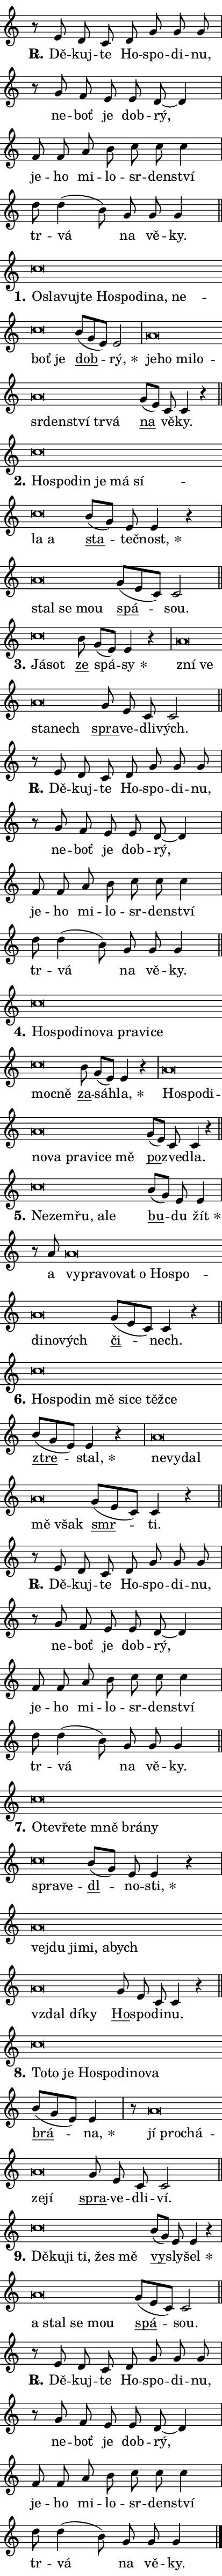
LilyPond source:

\version "2.24.0"
\header { tagline = "" }
\paper {
  indent = 0\cm
  top-margin = 0\cm
  right-margin = 0\cm
  bottom-margin = 0\cm
  left-margin = 0\cm
  paper-width = 7\cm
  page-breaking = #ly:one-page-breaking
  system-system-spacing.basic-distance = #11
  score-system-spacing.basic-distance = #11
  ragged-last = ##f
}


%% Author: Thomas Morley
%% https://lists.gnu.org/archive/html/lilypond-user/2020-05/msg00002.html
#(define (line-position grob)
"Returns position of @var[grob} in current system:
   @code{'start}, if at first time-step
   @code{'end}, if at last time-step
   @code{'middle} otherwise
"
  (let* ((col (ly:item-get-column grob))
         (ln (ly:grob-object col 'left-neighbor))
         (rn (ly:grob-object col 'right-neighbor))
         (col-to-check-left (if (ly:grob? ln) ln col))
         (col-to-check-right (if (ly:grob? rn) rn col))
         (break-dir-left
           (and
             (ly:grob-property col-to-check-left 'non-musical #f)
             (ly:item-break-dir col-to-check-left)))
         (break-dir-right
           (and
             (ly:grob-property col-to-check-right 'non-musical #f)
             (ly:item-break-dir col-to-check-right))))
        (cond ((eqv? 1 break-dir-left) 'start)
              ((eqv? -1 break-dir-right) 'end)
              (else 'middle))))

#(define (tranparent-at-line-position vctor)
  (lambda (grob)
  "Relying on @code{line-position} select the relevant enry from @var{vctor}.
Used to determine transparency,"
    (case (line-position grob)
      ((end) (not (vector-ref vctor 0)))
      ((middle) (not (vector-ref vctor 1)))
      ((start) (not (vector-ref vctor 2))))))

noteHeadBreakVisibility =
#(define-music-function (break-visibility)(vector?)
"Makes @code{NoteHead}s transparent relying on @var{break-visibility}"
#{
  \override NoteHead.transparent =
    #(tranparent-at-line-position break-visibility)
#})

#(define delete-ledgers-for-transparent-note-heads
  (lambda (grob)
    "Reads whether a @code{NoteHead} is transparent.
If so this @code{NoteHead} is removed from @code{'note-heads} from
@var{grob}, which is supposed to be @code{LedgerLineSpanner}.
As a result ledgers are not printed for this @code{NoteHead}"
    (let* ((nhds-array (ly:grob-object grob 'note-heads))
           (nhds-list
             (if (ly:grob-array? nhds-array)
                 (ly:grob-array->list nhds-array)
                 '()))
           ;; Relies on the transparent-property being done before
           ;; Staff.LedgerLineSpanner.after-line-breaking is executed.
           ;; This is fragile ...
           (to-keep
             (remove
               (lambda (nhd)
                 (ly:grob-property nhd 'transparent #f))
               nhds-list)))
      ;; TODO find a better method to iterate over grob-arrays, similiar
      ;; to filter/remove etc for lists
      ;; For now rebuilt from scratch
      (set! (ly:grob-object grob 'note-heads)  '())
      (for-each
        (lambda (nhd)
          (ly:pointer-group-interface::add-grob grob 'note-heads nhd))
        to-keep))))

hideNotes = {
  \noteHeadBreakVisibility #begin-of-line-visible
}
unHideNotes = {
  \noteHeadBreakVisibility #all-visible
}

% work-around for resetting accidentals
% https://lilypond.org/doc/v2.23/Documentation/notation/displaying-rhythms#unmetered-music
cadenzaMeasure = {
  \cadenzaOff
  \partial 1024 s1024
  \cadenzaOn
}

#(define-markup-command (accent layout props text) (markup?)
  "Underline accented syllable"
  (interpret-markup layout props
    #{\markup \override #'(offset . 4.3) \underline { #text }#}))

responsum = \markup \concat {
  "R" \hspace #-1.05 \path #0.1 #'((moveto 0 0.07) (lineto 0.9 0.8)) \hspace #0.05 "."
}

\layout {
    \context {
        \Staff
        \remove "Time_signature_engraver"
        \override LedgerLineSpanner.after-line-breaking = #delete-ledgers-for-transparent-note-heads
    }
    \context {
        \Voice {
            \override NoteHead.output-attributes = #'((class . "notehead"))
            \override Hairpin.height = #0.55
        }
    }
    \context {
        \Lyrics {
            \override StanzaNumber.output-attributes = #'((class . "stanzanumber"))
            \override LyricSpace.minimum-distance = #0.9
            \override LyricText.font-name = #"TeX Gyre Schola"
            \override LyricText.font-size = 1
            \override StanzaNumber.font-name = #"TeX Gyre Schola Bold"
            \override StanzaNumber.font-size = 1
        }
    }
}

% magnetic-lyrics.ily
%
%   written by
%     Jean Abou Samra <jean@abou-samra.fr>
%     Werner Lemberg <wl@gnu.org>
%
%   adapted by
%     Jiri Hon <jiri.hon@gmail.com>
%
% Version 2022-Apr-15

% https://www.mail-archive.com/lilypond-user@gnu.org/msg149350.html

#(define (Left_hyphen_pointer_engraver context)
   "Collect syllable-hyphen-syllable occurrences in lyrics and store
them in properties.  This engraver only looks to the left.  For
example, if the lyrics input is @code{foo -- bar}, it does the
following.

@itemize @bullet
@item
Set the @code{text} property of the @code{LyricHyphen} grob between
@q{foo} and @q{bar} to @code{foo}.

@item
Set the @code{left-hyphen} property of the @code{LyricText} grob with
text @q{foo} to the @code{LyricHyphen} grob between @q{foo} and
@q{bar}.
@end itemize

Use this auxiliary engraver in combination with the
@code{lyric-@/text::@/apply-@/magnetic-@/offset!} hook."
   (let ((hyphen #f)
         (text #f))
     (make-engraver
      (acknowledgers
       ((lyric-syllable-interface engraver grob source-engraver)
        (set! text grob)))
      (end-acknowledgers
       ((lyric-hyphen-interface engraver grob source-engraver)
        ;(when (not (grob::has-interface grob 'lyric-space-interface))
          (set! hyphen grob)));)
      ((stop-translation-timestep engraver)
       (when (and text hyphen)
         (ly:grob-set-object! text 'left-hyphen hyphen))
       (set! text #f)
       (set! hyphen #f)))))

#(define (lyric-text::apply-magnetic-offset! grob)
   "If the space between two syllables is less than the value in
property @code{LyricText@/.details@/.squash-threshold}, move the right
syllable to the left so that it gets concatenated with the left
syllable.

Use this function as a hook for
@code{LyricText@/.after-@/line-@/breaking} if the
@code{Left_@/hyphen_@/pointer_@/engraver} is active."
   (let ((hyphen (ly:grob-object grob 'left-hyphen #f)))
     (when hyphen
       (let ((left-text (ly:spanner-bound hyphen LEFT)))
         (when (grob::has-interface left-text 'lyric-syllable-interface)
           (let* ((common (ly:grob-common-refpoint grob left-text X))
                  (this-x-ext (ly:grob-extent grob common X))
                  (left-x-ext
                   (begin
                     ;; Trigger magnetism for left-text.
                     (ly:grob-property left-text 'after-line-breaking)
                     (ly:grob-extent left-text common X)))
                  ;; `delta` is the gap width between two syllables.
                  (delta (- (interval-start this-x-ext)
                            (interval-end left-x-ext)))
                  (details (ly:grob-property grob 'details))
                  (threshold (assoc-get 'squash-threshold details 0.2)))
             (when (< delta threshold)
               (let* (;; We have to manipulate the input text so that
                      ;; ligatures crossing syllable boundaries are not
                      ;; disabled.  For languages based on the Latin
                      ;; script this is essentially a beautification.
                      ;; However, for non-Western scripts it can be a
                      ;; necessity.
                      (lt (ly:grob-property left-text 'text))
                      (rt (ly:grob-property grob 'text))
                      (is-space (grob::has-interface hyphen 'lyric-space-interface))
                      (space (if is-space " " ""))
                      (space-markup (grob-interpret-markup grob " "))
                      (space-size (interval-length (ly:stencil-extent space-markup X)))
                      (extra-delta (if is-space space-size 0))
                      ;; Append new syllable.
                      (ltrt-space (if (and (string? lt) (string? rt))
                                (string-append lt space rt)
                                (make-concat-markup (list lt space rt))))
                      ;; Right-align `ltrt` to the right side.
                      (ltrt-space-markup (grob-interpret-markup
                               grob
                               (make-translate-markup
                                (cons (interval-length this-x-ext) 0)
                                (make-right-align-markup ltrt-space)))))
                 (begin
                   ;; Don't print `left-text`.
                   (ly:grob-set-property! left-text 'stencil #f)
                   ;; Set text and stencil (which holds all collected
                   ;; syllables so far) and shift it to the left.
                   (ly:grob-set-property! grob 'text ltrt-space)
                   (ly:grob-set-property! grob 'stencil ltrt-space-markup)
                   (ly:grob-translate-axis! grob (- (- delta extra-delta)) X))))))))))


#(define (lyric-hyphen::displace-bounds-first grob)
   ;; Make very sure this callback isn't triggered too early.
   (let ((left (ly:spanner-bound grob LEFT))
         (right (ly:spanner-bound grob RIGHT)))
     (ly:grob-property left 'after-line-breaking)
     (ly:grob-property right 'after-line-breaking)
     (ly:lyric-hyphen::print grob)))

squashThreshold = #0.4

\layout {
  \context {
    \Lyrics
    \consists #Left_hyphen_pointer_engraver
    \override LyricText.after-line-breaking =
      #lyric-text::apply-magnetic-offset!
    \override LyricHyphen.stencil = #lyric-hyphen::displace-bounds-first
    \override LyricText.details.squash-threshold = \squashThreshold
    \override LyricHyphen.minimum-distance = 0
    \override LyricHyphen.minimum-length = \squashThreshold
  }
}

squash = \override LyricText.details.squash-threshold = 9999
unSquash = \override LyricText.details.squash-threshold = \squashThreshold

left = \override LyricText.self-alignment-X = #LEFT
unLeft = \revert LyricText.self-alignment-X

starOffset = #(lambda (grob) 
                (let ((x_offset (ly:self-alignment-interface::aligned-on-x-parent grob)))
                  (if (= x_offset 0) 0 (+ x_offset 1.2))))

star = #(define-music-function (syllable)(string?)
"Append star separator at the end of a syllable"
#{
  \once \override LyricText.X-offset = #starOffset
  \lyricmode { \markup {
    #syllable
    \override #'((font-name . "TeX Gyre Schola Bold")) \hspace #0.2 \lower #0.65 \larger "*"
  } }
#})

starAccent = #(define-music-function (syllable)(string?)
"Append star separator at the end of a syllable and make accent"
#{
  \once \override LyricText.X-offset = #starOffset
  \lyricmode { \markup {
    \accent #syllable
    \override #'((font-name . "TeX Gyre Schola Bold")) \hspace #0.2 \lower #0.65 \larger "*"
  } }
#})

breath = #(define-music-function (syllable)(string?)
"Append breathing indicator at the end of a syllable"
#{
  \lyricmode { \markup { #syllable "+" } }
#})

optionalBreath = #(define-music-function (syllable)(string?)
"Append optional breathing indicator at the end of a syllable"
#{
  \lyricmode { \markup { #syllable "(+)" } }
#})


\score {
    <<
        \new Voice = "melody" { \cadenzaOn \key c \major \relative { r8 e' d c d g g g \cadenzaMeasure \bar "|" r g f e e d~ d4 \cadenzaMeasure \bar "|" f8 f a b c c c4 \cadenzaMeasure \bar "|" d8 d4( b8)] g g g4 \cadenzaMeasure \bar "||" \break } }
        \new Lyrics \lyricsto "melody" { \lyricmode { \set stanza = \responsum
Dě -- kuj -- te Ho -- spo -- di -- nu, ne -- boť je dob -- rý, je -- ho mi -- lo -- sr -- den -- ství tr -- vá na vě -- ky. } }
    >>
    \layout {}
}

\score {
    <<
        \new Voice = "melody" { \cadenzaOn \key c \major \relative { c''\breve*1/16 \hideNotes \breve*1/16 \bar "" \breve*1/16 \bar "" \breve*1/16 \bar "" \breve*1/16 \bar "" \breve*1/16 \bar "" \breve*1/16 \bar "" \breve*1/16 \bar "" \breve*1/16 \bar "" \breve*1/16 \breve*1/16 \bar "" \unHideNotes \bar "" b8[( g e)] e2 \cadenzaMeasure \bar "|" a\breve*1/16 \hideNotes \breve*1/16 \bar "" \breve*1/16 \bar "" \breve*1/16 \bar "" \breve*1/16 \bar "" \breve*1/16 \bar "" \breve*1/16 \bar "" \breve*1/16 \breve*1/16 \bar "" \unHideNotes \bar "" g8[( e)] c c4 r \cadenzaMeasure \bar "||" \break } }
        \new Lyrics \lyricsto "melody" { \lyricmode { \set stanza = "1."
\left O -- \squash sla -- vuj -- te Ho -- spo -- di -- na, ne -- boť je \unLeft \unSquash \markup \accent dob -- \star rý, \left je -- \squash ho mi -- lo -- sr -- den -- ství tr -- vá \unLeft \unSquash \markup \accent na vě -- ky. } }
    >>
    \layout {}
}

\score {
    <<
        \new Voice = "melody" { \cadenzaOn \key c \major \relative { c''\breve*1/16 \hideNotes \breve*1/16 \bar "" \breve*1/16 \bar "" \breve*1/16 \bar "" \breve*1/16 \bar "" \breve*1/16 \bar "" \breve*1/16 \breve*1/16 \bar "" \unHideNotes \bar "" b8[( g)] e e4 r \cadenzaMeasure \bar "|" a\breve*1/16 \hideNotes \breve*1/16 \breve*1/16 \bar "" \unHideNotes \bar "" g8[( e c)] c2 \cadenzaMeasure \bar "||" \break } }
        \new Lyrics \lyricsto "melody" { \lyricmode { \set stanza = "2."
\left Ho -- \squash spo -- din je má sí -- la a \unLeft \unSquash \markup \accent sta -- teč -- \star nost, \left stal \squash se mou \unLeft \unSquash \markup \accent spá -- sou. } }
    >>
    \layout {}
}

\score {
    <<
        \new Voice = "melody" { \cadenzaOn \key c \major \relative { c''\breve*1/16 \hideNotes \breve*1/16 \bar "" \unHideNotes \bar "" b8 g[( e)] e4 r \cadenzaMeasure \bar "|" a\breve*1/16 \hideNotes \breve*1/16 \bar "" \breve*1/16 \breve*1/16 \bar "" \unHideNotes \bar "" g8 e c c2 \cadenzaMeasure \bar "||" \break } }
        \new Lyrics \lyricsto "melody" { \lyricmode { \set stanza = "3."
\left Já -- \squash sot \unLeft \unSquash \markup \accent ze spá -- \star sy \left zní \squash ve sta -- nech \unLeft \unSquash \markup \accent spra -- ve -- dli -- vých. } }
    >>
    \layout {}
}

\score {
    <<
        \new Voice = "melody" { \cadenzaOn \key c \major \relative { r8 e' d c d g g g \cadenzaMeasure \bar "|" r g f e e d~ d4 \cadenzaMeasure \bar "|" f8 f a b c c c4 \cadenzaMeasure \bar "|" d8 d4( b8)] g g g4 \cadenzaMeasure \bar "||" \break } }
        \new Lyrics \lyricsto "melody" { \lyricmode { \set stanza = \responsum
Dě -- kuj -- te Ho -- spo -- di -- nu, ne -- boť je dob -- rý, je -- ho mi -- lo -- sr -- den -- ství tr -- vá na vě -- ky. } }
    >>
    \layout {}
}

\score {
    <<
        \new Voice = "melody" { \cadenzaOn \key c \major \relative { c''\breve*1/16 \hideNotes \breve*1/16 \bar "" \breve*1/16 \bar "" \breve*1/16 \bar "" \breve*1/16 \bar "" \breve*1/16 \bar "" \breve*1/16 \bar "" \breve*1/16 \bar "" \breve*1/16 \breve*1/16 \bar "" \unHideNotes \bar "" b8 g[( e)] e4 r \cadenzaMeasure \bar "|" a\breve*1/16 \hideNotes \breve*1/16 \bar "" \breve*1/16 \bar "" \breve*1/16 \bar "" \breve*1/16 \bar "" \breve*1/16 \bar "" \breve*1/16 \bar "" \breve*1/16 \breve*1/16 \bar "" \unHideNotes \bar "" g8[( e)] c c4 r \cadenzaMeasure \bar "||" \break } }
        \new Lyrics \lyricsto "melody" { \lyricmode { \set stanza = "4."
\left Ho -- \squash spo -- di -- no -- va pra -- vi -- ce moc -- ně \unLeft \unSquash \markup \accent za -- sáh -- \star la, \left Ho -- \squash spo -- di -- no -- va pra -- vi -- ce mě \unLeft \unSquash \markup \accent po -- zve -- dla. } }
    >>
    \layout {}
}

\score {
    <<
        \new Voice = "melody" { \cadenzaOn \key c \major \relative { c''\breve*1/16 \hideNotes \breve*1/16 \bar "" \breve*1/16 \bar "" \breve*1/16 \breve*1/16 \bar "" \unHideNotes \bar "" b8[( g)] e e4 \cadenzaMeasure \bar "|" r8 a a\breve*1/16 \hideNotes \breve*1/16 \bar "" \breve*1/16 \bar "" \breve*1/16 \bar "" \breve*1/16 \bar "" \breve*1/16 \bar "" \breve*1/16 \bar "" \breve*1/16 \bar "" \breve*1/16 \breve*1/16 \bar "" \unHideNotes \bar "" g8[( e c)] c4 r \cadenzaMeasure \bar "||" \break } }
        \new Lyrics \lyricsto "melody" { \lyricmode { \set stanza = "5."
\left Ne -- \squash ze -- mřu, a -- le \unLeft \unSquash \markup \accent bu -- du \star žít a \left vy -- \squash pra -- vo -- vat o Ho -- spo -- di -- no -- vých \unLeft \unSquash \markup \accent či -- nech. } }
    >>
    \layout {}
}

\score {
    <<
        \new Voice = "melody" { \cadenzaOn \key c \major \relative { c''\breve*1/16 \hideNotes \breve*1/16 \bar "" \breve*1/16 \bar "" \breve*1/16 \bar "" \breve*1/16 \bar "" \breve*1/16 \bar "" \breve*1/16 \breve*1/16 \bar "" \unHideNotes \bar "" b8[( g e)] e4 r \cadenzaMeasure \bar "|" a\breve*1/16 \hideNotes \breve*1/16 \bar "" \breve*1/16 \bar "" \breve*1/16 \breve*1/16 \bar "" \unHideNotes \bar "" g8[( e c)] c4 r \cadenzaMeasure \bar "||" \break } }
        \new Lyrics \lyricsto "melody" { \lyricmode { \set stanza = "6."
\left Ho -- \squash spo -- din mě si -- ce těž -- ce \unLeft \unSquash \markup \accent ztre -- \star stal, \left ne -- \squash vy -- dal mě však \unLeft \unSquash \markup \accent smr -- ti. } }
    >>
    \layout {}
}

\score {
    <<
        \new Voice = "melody" { \cadenzaOn \key c \major \relative { r8 e' d c d g g g \cadenzaMeasure \bar "|" r g f e e d~ d4 \cadenzaMeasure \bar "|" f8 f a b c c c4 \cadenzaMeasure \bar "|" d8 d4( b8)] g g g4 \cadenzaMeasure \bar "||" \break } }
        \new Lyrics \lyricsto "melody" { \lyricmode { \set stanza = \responsum
Dě -- kuj -- te Ho -- spo -- di -- nu, ne -- boť je dob -- rý, je -- ho mi -- lo -- sr -- den -- ství tr -- vá na vě -- ky. } }
    >>
    \layout {}
}

\score {
    <<
        \new Voice = "melody" { \cadenzaOn \key c \major \relative { c''\breve*1/16 \hideNotes \breve*1/16 \bar "" \breve*1/16 \bar "" \breve*1/16 \bar "" \breve*1/16 \bar "" \breve*1/16 \bar "" \breve*1/16 \bar "" \breve*1/16 \breve*1/16 \bar "" \unHideNotes \bar "" b8[( g)] e e4 r \cadenzaMeasure \bar "|" a\breve*1/16 \hideNotes \breve*1/16 \bar "" \breve*1/16 \bar "" \breve*1/16 \bar "" \breve*1/16 \bar "" \breve*1/16 \bar "" \breve*1/16 \bar "" \breve*1/16 \breve*1/16 \bar "" \unHideNotes \bar "" g8 e c c4 r \cadenzaMeasure \bar "||" \break } }
        \new Lyrics \lyricsto "melody" { \lyricmode { \set stanza = "7."
\left O -- \squash te -- vře -- te mně brá -- ny spra -- ve -- \unLeft \unSquash \markup \accent dl -- no -- \star sti, \left ve -- \squash jdu ji -- mi, a -- bych vzdal dí -- ky \unLeft \unSquash \markup \accent Ho -- spo -- di -- nu. } }
    >>
    \layout {}
}

\score {
    <<
        \new Voice = "melody" { \cadenzaOn \key c \major \relative { c''\breve*1/16 \hideNotes \breve*1/16 \bar "" \breve*1/16 \bar "" \breve*1/16 \bar "" \breve*1/16 \bar "" \breve*1/16 \bar "" \breve*1/16 \breve*1/16 \bar "" \unHideNotes \bar "" b8[( g e)] e4 \cadenzaMeasure \bar "|" r8 a\breve*1/16 \hideNotes \breve*1/16 \bar "" \breve*1/16 \bar "" \breve*1/16 \breve*1/16 \bar "" \unHideNotes \bar "" g8 e c c2 \cadenzaMeasure \bar "||" \break } }
        \new Lyrics \lyricsto "melody" { \lyricmode { \set stanza = "8."
\left To -- \squash to je Ho -- spo -- di -- no -- va \unLeft \unSquash \markup \accent brá -- \star na, \left jí \squash pro -- chá -- ze -- jí \unLeft \unSquash \markup \accent spra -- ve -- dli -- ví. } }
    >>
    \layout {}
}

\score {
    <<
        \new Voice = "melody" { \cadenzaOn \key c \major \relative { c''\breve*1/16 \hideNotes \breve*1/16 \bar "" \breve*1/16 \bar "" \breve*1/16 \bar "" \breve*1/16 \breve*1/16 \bar "" \unHideNotes \bar "" b8[( g)] e e4 r \cadenzaMeasure \bar "|" a\breve*1/16 \hideNotes \breve*1/16 \bar "" \breve*1/16 \breve*1/16 \bar "" \unHideNotes \bar "" g8[( e c)] c2 \cadenzaMeasure \bar "||" \break } }
        \new Lyrics \lyricsto "melody" { \lyricmode { \set stanza = "9."
\left Dě -- \squash ku -- ji ti, žes mě \unLeft \unSquash \markup \accent vy -- sly -- \star šel \left a \squash stal se mou \unLeft \unSquash \markup \accent spá -- sou. } }
    >>
    \layout {}
}

\score {
    <<
        \new Voice = "melody" { \cadenzaOn \key c \major \relative { r8 e' d c d g g g \cadenzaMeasure \bar "|" r g f e e d~ d4 \cadenzaMeasure \bar "|" f8 f a b c c c4 \cadenzaMeasure \bar "|" d8 d4( b8)] g g g4 \cadenzaMeasure \bar "||" \break } \bar "|." }
        \new Lyrics \lyricsto "melody" { \lyricmode { \set stanza = \responsum
Dě -- kuj -- te Ho -- spo -- di -- nu, ne -- boť je dob -- rý, je -- ho mi -- lo -- sr -- den -- ství tr -- vá na vě -- ky. } }
    >>
    \layout {}
}
